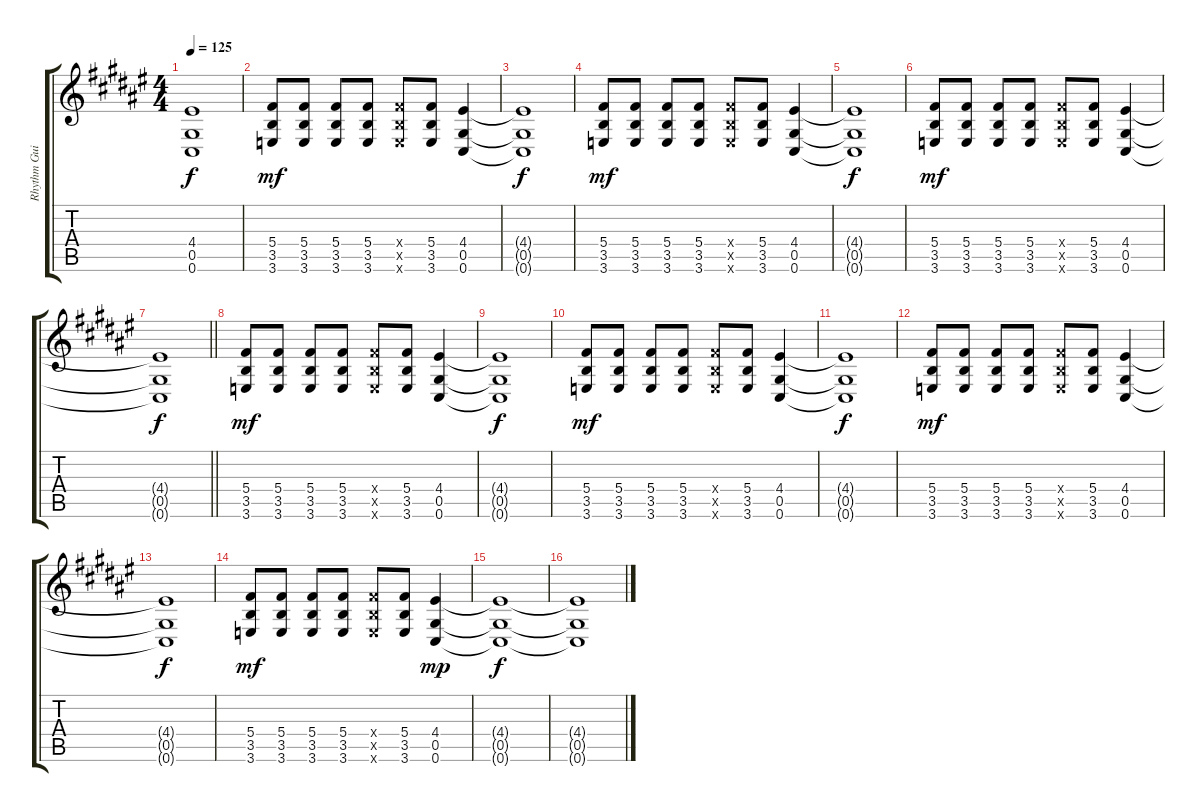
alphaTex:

\track ("Rhythm Guitar" "Rhythm Gui") {instrument distortionguitar}
\staff {score tabs}
\tuning (Eb4 Bb3 Gb3 Db3 Ab2 Db2) {hide}
\ts (4 4)
\tempo 125
\clef g2
\ks d#minor
(4.4{t} 0.5{t} 0.6{t}).1{dy f} |
(5.4 3.5 3.6).8{dy mf} (5.4 3.5 3.6).8 (5.4 3.5 3.6).8 (5.4 3.5 3.6).8 (5.4{x} 3.5{x} 3.6{x}).8 (5.4 3.5 3.6).8 (4.4 0.5 0.6).4 |
(4.4{t} 0.5{t} 0.6{t}).1{dy f} |
(5.4 3.5 3.6).8{dy mf} (5.4 3.5 3.6).8 (5.4 3.5 3.6).8 (5.4 3.5 3.6).8 (5.4{x} 3.5{x} 3.6{x}).8 (5.4 3.5 3.6).8 (4.4 0.5 0.6).4 |
(4.4{t} 0.5{t} 0.6{t}).1{dy f} |
(5.4 3.5 3.6).8{dy mf} (5.4 3.5 3.6).8 (5.4 3.5 3.6).8 (5.4 3.5 3.6).8 (5.4{x} 3.5{x} 3.6{x}).8 (5.4 3.5 3.6).8 (4.4 0.5 0.6).4 |
\barLineRight lightlight
(4.4{t} 0.5{t} 0.6{t}).1{dy f} |
\section ("" "")
(5.4 3.5 3.6).8{dy mf} (5.4 3.5 3.6).8 (5.4 3.5 3.6).8 (5.4 3.5 3.6).8 (5.4{x} 3.5{x} 3.6{x}).8 (5.4 3.5 3.6).8 (4.4 0.5 0.6).4 |
(4.4{t} 0.5{t} 0.6{t}).1{dy f} |
(5.4 3.5 3.6).8{dy mf} (5.4 3.5 3.6).8 (5.4 3.5 3.6).8 (5.4 3.5 3.6).8 (5.4{x} 3.5{x} 3.6{x}).8 (5.4 3.5 3.6).8 (4.4 0.5 0.6).4 |
(4.4{t} 0.5{t} 0.6{t}).1{dy f} |
(5.4 3.5 3.6).8{dy mf} (5.4 3.5 3.6).8 (5.4 3.5 3.6).8 (5.4 3.5 3.6).8 (5.4{x} 3.5{x} 3.6{x}).8 (5.4 3.5 3.6).8 (4.4 0.5 0.6).4 |
(4.4{t} 0.5{t} 0.6{t}).1{dy f} |
(5.4 3.5 3.6).8{dy mf} (5.4 3.5 3.6).8 (5.4 3.5 3.6).8 (5.4 3.5 3.6).8 (5.4{x} 3.5{x} 3.6{x}).8 (5.4 3.5 3.6).8 (4.4 0.5 0.6).4{dy mp} |
(4.4{t} 0.5{t} 0.6{t}).1{dy f} |
(4.4{t} 0.5{t} 0.6{t}).1
